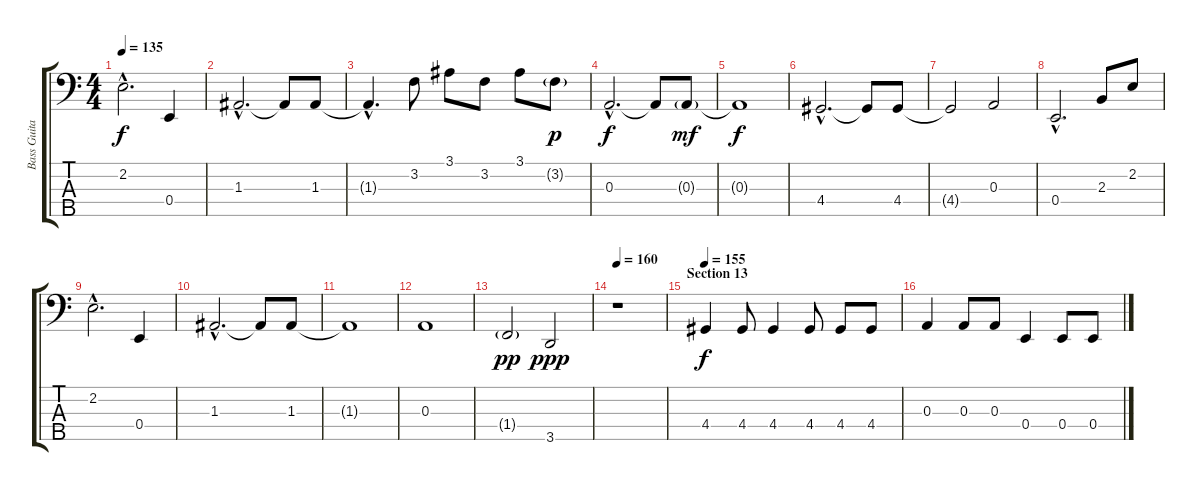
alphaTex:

\track ("Bass Guitar" "Bass Guita") {instrument electricbassfinger}
\staff {score tabs}
\tuning (G2 D2 A1 E1 B0) {hide}
\ts (4 4)
\tempo 135
\clef f4
\ks c
2.2{hac}.2{d dy f} 0.4.4 |
1.3{hac}.2{d} 1.3{t}.8 1.3.8 |
1.3{hac t}.4{d} 3.2.8 3.1.8 3.2.8 3.1.8 3.2{g}.8{dy p} |
0.3{hac}.2{d dy f} 0.3{t}.8 0.3{g}.8{dy mf} |
0.3{t}.1{dy f} |
4.4{hac}.2{d} 4.4{t}.8 4.4.8 |
4.4{t}.2 0.3.2 |
0.4{hac}.2{d} 2.3.8 2.2.8 |
2.2{hac}.2{d} 0.4.4 |
1.3{hac}.2{d} 1.3{t}.8 1.3.8 |
1.3{t}.1 |
0.3.1 |
1.4{g}.2{dy pp} 3.5.2{dy ppp} |
\tempo 160
r.1 |
\section ("" "Section 13")
\tempo 155
4.4.4{dy f} 4.4.8 4.4.4 4.4.8 4.4.8 4.4.8 |
0.3.4 0.3.8 0.3.8 0.4.4 0.4.8 0.4.8
